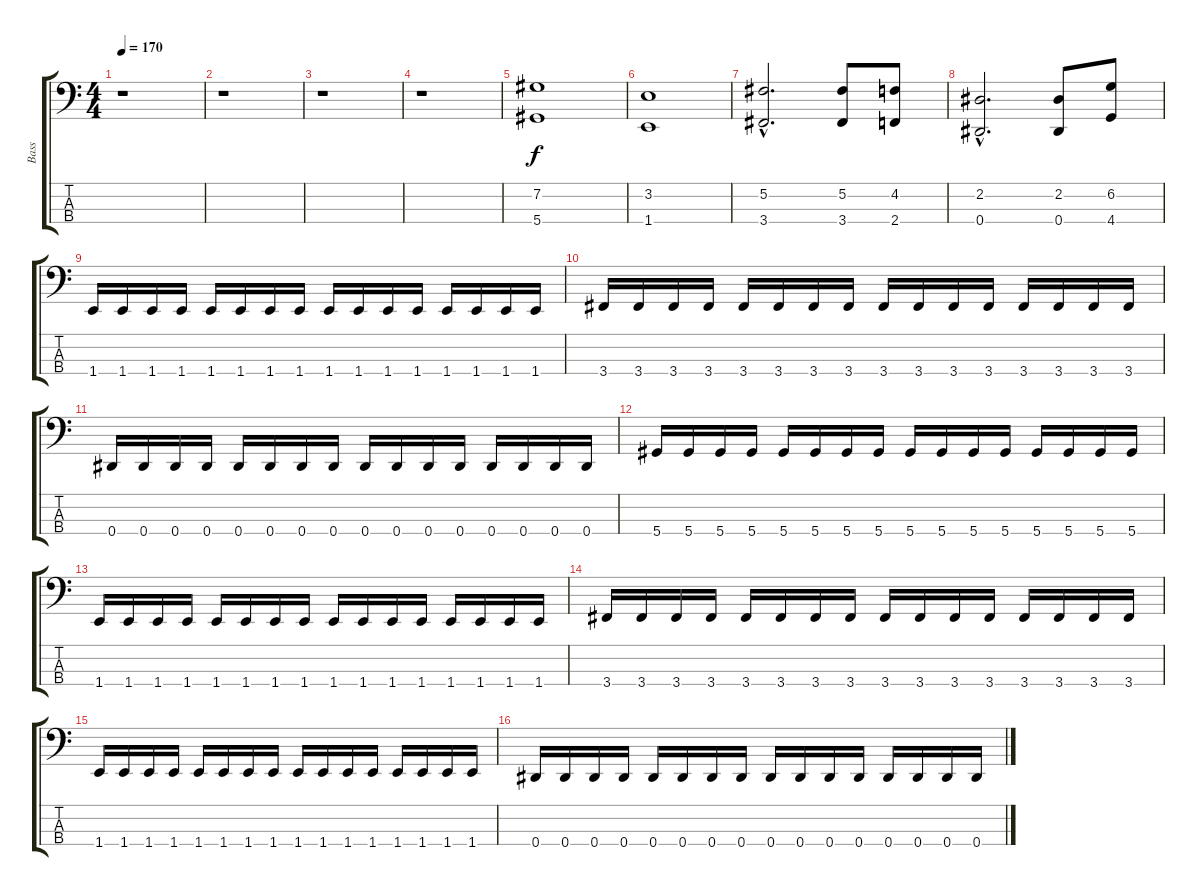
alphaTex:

\track ("Bass" "Bass") {instrument electricbasspick}
\staff {score tabs}
\tuning (Gb2 Db2 Ab1 Eb1) {hide}
\ts (4 4)
\tempo 170
\clef f4
\ks c
r.1{dy f instrument electricbasspick} |
r.1 |
r.1 |
r.1 |
(7.2 5.4).1{instrument stringensemble1} |
(3.2 1.4).1 |
(5.2{hac} 3.4{hac}).2{d} (5.2 3.4).8 (4.2 2.4).8 |
(2.2{hac} 0.4{hac}).2{d} (2.2 0.4).8 (6.2 4.4).8 |
1.4.16{instrument electricbasspick} 1.4.16 1.4.16 1.4.16 1.4.16 1.4.16 1.4.16 1.4.16 1.4.16 1.4.16 1.4.16 1.4.16 1.4.16 1.4.16 1.4.16 1.4.16 |
3.4.16 3.4.16 3.4.16 3.4.16 3.4.16 3.4.16 3.4.16 3.4.16 3.4.16 3.4.16 3.4.16 3.4.16 3.4.16 3.4.16 3.4.16 3.4.16 |
0.4.16 0.4.16 0.4.16 0.4.16 0.4.16 0.4.16 0.4.16 0.4.16 0.4.16 0.4.16 0.4.16 0.4.16 0.4.16 0.4.16 0.4.16 0.4.16 |
5.4.16 5.4.16 5.4.16 5.4.16 5.4.16 5.4.16 5.4.16 5.4.16 5.4.16 5.4.16 5.4.16 5.4.16 5.4.16 5.4.16 5.4.16 5.4.16 |
1.4.16 1.4.16 1.4.16 1.4.16 1.4.16 1.4.16 1.4.16 1.4.16 1.4.16 1.4.16 1.4.16 1.4.16 1.4.16 1.4.16 1.4.16 1.4.16 |
3.4.16 3.4.16 3.4.16 3.4.16 3.4.16 3.4.16 3.4.16 3.4.16 3.4.16 3.4.16 3.4.16 3.4.16 3.4.16 3.4.16 3.4.16 3.4.16 |
1.4.16 1.4.16 1.4.16 1.4.16 1.4.16 1.4.16 1.4.16 1.4.16 1.4.16 1.4.16 1.4.16 1.4.16 1.4.16 1.4.16 1.4.16 1.4.16 |
0.4.16 0.4.16 0.4.16 0.4.16 0.4.16 0.4.16 0.4.16 0.4.16 0.4.16 0.4.16 0.4.16 0.4.16 0.4.16 0.4.16 0.4.16 0.4.16
